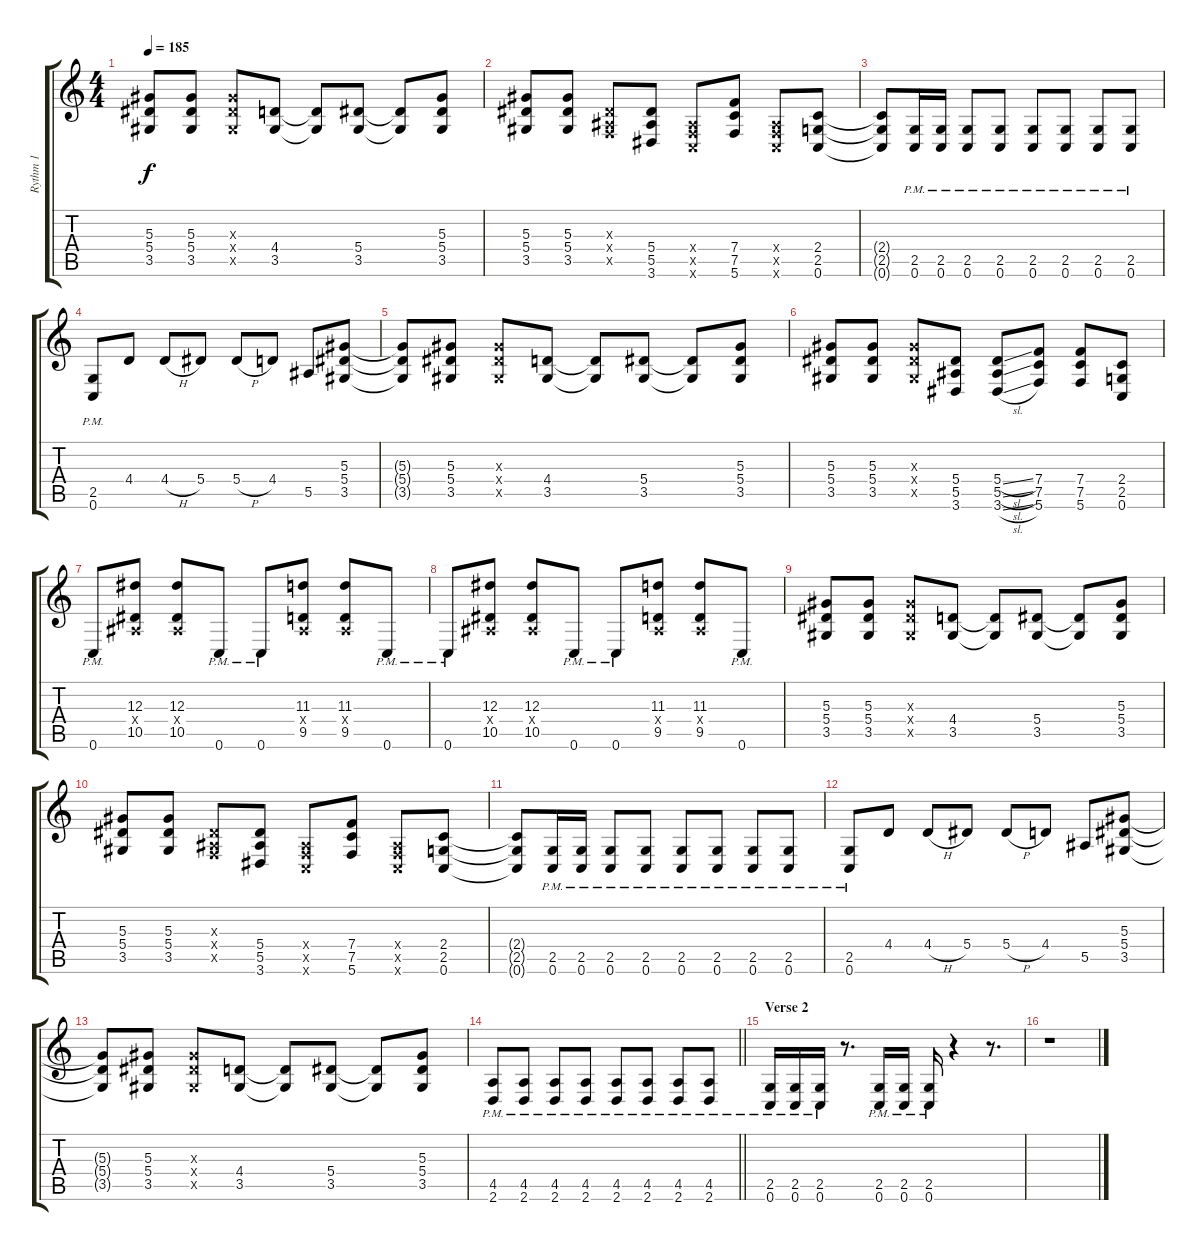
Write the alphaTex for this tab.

\track ("Rythm 1" "Rythm 1") {instrument distortionguitar}
\staff {score tabs}
\tuning (C4 G3 Eb3 Bb2 F2 C2) {hide}
\ts (4 4)
\tempo 185
\clef g2
\ks c
(5.3 5.4 3.5).8{dy f} (5.3 5.4 3.5).8 (5.3{x} 5.4{x} 3.5{x}).8 (4.4 3.5).8 (4.4{t} 3.5{t}).8 (5.4 3.5).8 (5.4{t} 3.5{t}).8 (5.3 5.4 3.5).8 |
(5.3 5.4 3.5).8 (5.3 5.4 3.5).8 (0.3{x} 0.4{x} 0.5{x}).8 (5.4 5.5 3.6).8 (0.4{x} 0.5{x} 0.6{x}).8 (7.4 7.5 5.6).8 (0.4{x} 0.5{x} 0.6{x}).8 (2.4 2.5 0.6).8 |
(2.4{t} 2.5{t} 0.6{t}).8 (2.5{pm} 0.6{pm}).16 (2.5{pm} 0.6{pm}).16 (2.5{pm} 0.6{pm}).8 (2.5{pm} 0.6{pm}).8 (2.5{pm} 0.6{pm}).8 (2.5{pm} 0.6{pm}).8 (2.5{pm} 0.6{pm}).8 (2.5{pm} 0.6{pm}).8 |
(2.5{pm} 0.6{pm}).8 4.4.8 4.4{h}.8 5.4.8 5.4{h}.8 4.4.8 5.5.8 (5.3 5.4 3.5).8 |
(5.3{t} 5.4{t} 3.5{t}).8 (5.3 5.4 3.5).8 (5.3{x} 5.4{x} 3.5{x}).8 (4.4 3.5).8 (4.4{t} 3.5{t}).8 (5.4 3.5).8 (5.4{t} 3.5{t}).8 (5.3 5.4 3.5).8 |
(5.3 5.4 3.5).8 (5.3 5.4 3.5).8 (5.3{x} 5.4{x} 3.5{x}).8 (5.4 5.5 3.6).8 (5.4{sl} 5.5{sl} 3.6{sl}).8 (7.4 7.5 5.6).8 (7.4 7.5 5.6).8 (2.4 2.5 0.6).8 |
0.6{pm}.8 (12.3 0.4{x} 10.5).8 (12.3 0.4{x} 10.5).8 0.6{pm}.8 0.6{pm}.8 (11.3 0.4{x} 9.5).8 (11.3 0.4{x} 9.5).8 0.6{pm}.8 |
0.6{pm}.8 (12.3 0.4{x} 10.5).8 (12.3 0.4{x} 10.5).8 0.6{pm}.8 0.6{pm}.8 (11.3 0.4{x} 9.5).8 (11.3 0.4{x} 9.5).8 0.6{pm}.8 |
(5.3 5.4 3.5).8 (5.3 5.4 3.5).8 (5.3{x} 5.4{x} 3.5{x}).8 (4.4 3.5).8 (4.4{t} 3.5{t}).8 (5.4 3.5).8 (5.4{t} 3.5{t}).8 (5.3 5.4 3.5).8 |
(5.3 5.4 3.5).8 (5.3 5.4 3.5).8 (0.3{x} 0.4{x} 0.5{x}).8 (5.4 5.5 3.6).8 (0.4{x} 0.5{x} 0.6{x}).8 (7.4 7.5 5.6).8 (0.4{x} 0.5{x} 0.6{x}).8 (2.4 2.5 0.6).8 |
(2.4{t} 2.5{t} 0.6{t}).8 (2.5{pm} 0.6{pm}).16 (2.5{pm} 0.6{pm}).16 (2.5{pm} 0.6{pm}).8 (2.5{pm} 0.6{pm}).8 (2.5{pm} 0.6{pm}).8 (2.5{pm} 0.6{pm}).8 (2.5{pm} 0.6{pm}).8 (2.5{pm} 0.6{pm}).8 |
(2.5{pm} 0.6{pm}).8 4.4.8 4.4{h}.8 5.4.8 5.4{h}.8 4.4.8 5.5.8 (5.3 5.4 3.5).8 |
(5.3{t} 5.4{t} 3.5{t}).8 (5.3 5.4 3.5).8 (5.3{x} 5.4{x} 3.5{x}).8 (4.4 3.5).8 (4.4{t} 3.5{t}).8 (5.4 3.5).8 (5.4{t} 3.5{t}).8 (5.3 5.4 3.5).8 |
\barLineRight lightlight
(4.5{pm} 2.6{pm}).8 (4.5{pm} 2.6{pm}).8 (4.5{pm} 2.6{pm}).8 (4.5{pm} 2.6{pm}).8 (4.5{pm} 2.6{pm}).8 (4.5{pm} 2.6{pm}).8 (4.5{pm} 2.6{pm}).8 (4.5{pm} 2.6{pm}).8 |
\section ("" "Verse 2")
(2.5{pm} 0.6{pm}).16 (2.5{pm} 0.6{pm}).16 (2.5{pm} 0.6{pm}).16 r.8{d} (2.5{pm} 0.6{pm}).16 (2.5{pm} 0.6{pm}).16 (2.5{pm} 0.6{pm}).16 r.4 r.8{d} |
r.1
